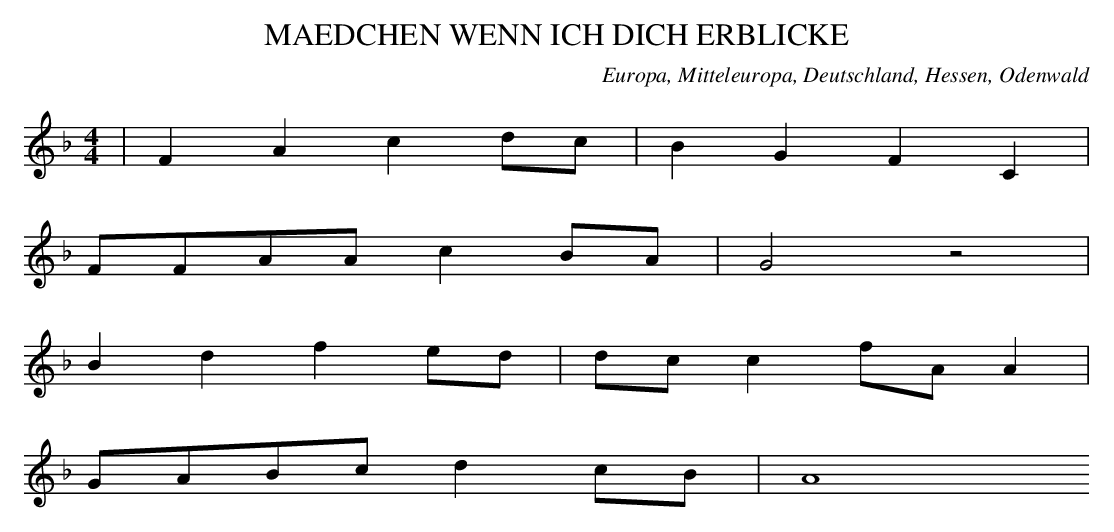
X:1
T: MAEDCHEN WENN ICH DICH ERBLICKE
O: Europa, Mitteleuropa, Deutschland, Hessen, Odenwald
M: 4/4
L: 1/8
K: F
 | F2A2c2dc | B2G2F2C2 |
FFAAc2BA | G4z4 |
B2d2f2ed | dcc2fAA2 |
GABcd2cB | A8
